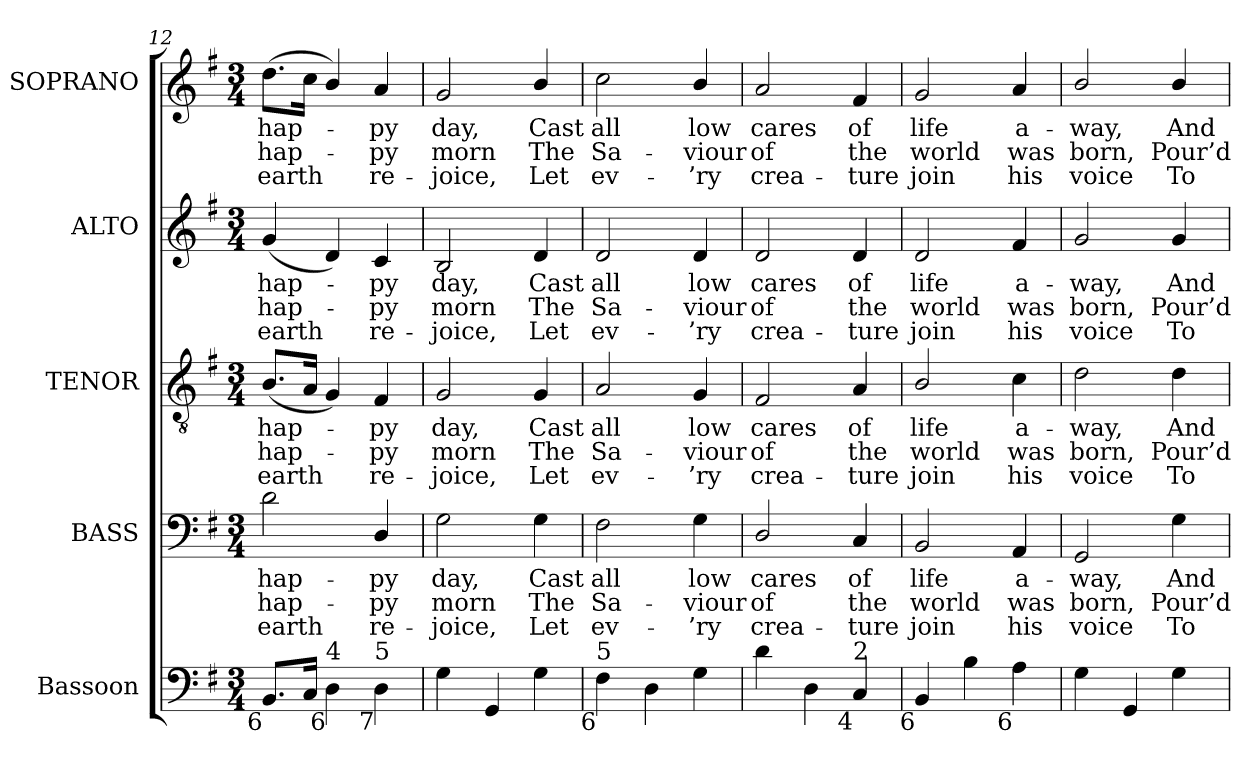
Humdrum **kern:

**kern	**kern	**text	**text	**text	**kern	**text	**text	**text	**kern	**text	**text	**text	**kern	**text	**text	**text
*part5	*part4	*part4	*part4	*part4	*part3	*part3	*part3	*part3	*part2	*part2	*part2	*part2	*part1	*part1	*part1	*part1
*staff5	*staff4	*staff4	*staff4	*staff4	*staff3	*staff3	*staff3	*staff3	*staff2	*staff2	*staff2	*staff2	*staff1	*staff1	*staff1	*staff1
*I"Bassoon	*I"BASS	*	*	*	*I"TENOR	*	*	*	*I"ALTO	*	*	*	*I"SOPRANO	*	*	*
*I'Bsn.	*I'B.	*	*	*	*I'T.	*	*	*	*I'A.	*	*	*	*I'S.	*	*	*
*clefF4	*clefF4	*	*	*	*clefGv2	*	*	*	*clefG2	*	*	*	*clefG2	*	*	*
*	*	*	*	*	*ITrd7c12	*	*	*	*	*	*	*	*	*	*	*
*k[f#]	*k[f#]	*	*	*	*k[f#]	*	*	*	*k[f#]	*	*	*	*k[f#]	*	*	*
*G:	*G:	*	*	*	*G:	*	*	*	*G:	*	*	*	*G:	*	*	*
*M3/4	*M3/4	*	*	*	*M3/4	*	*	*	*M3/4	*	*	*	*M3/4	*	*	*
=12	=12	=12	=12	=12	=12	=12	=12	=12	=12	=12	=12	=12	=12	=12	=12	=12
!	!	!LO:LY:b:color=#000000	!LO:LY:b:color=#000000	!LO:LY:b:color=#000000	!	!	!	!	!	!	!	!	!	!	!	!
!	!	!	!	!	!	!LO:LY:b:color=#000000	!LO:LY:b:color=#000000	!LO:LY:b:color=#000000	!	!	!	!	!	!	!	!
!	!	!	!	!	!	!	!	!	!	!LO:LY:b:color=#000000	!LO:LY:b:color=#000000	!LO:LY:b:color=#000000	!	!	!	!
!LO:TX:b:rj:t=6	!	!	!	!	!	!	!	!	!	!	!	!	!	!	!	!
!	!	!	!	!	!	!	!	!	!	!	!	!	!	!LO:LY:b:color=#000000	!LO:LY:b:color=#000000	!LO:LY:b:color=#000000
8.BBi/L	2di\	hap-	hap-	earth	(8.BBi/L	hap-	hap-	earth	(4gi/	hap-	hap-	earth	(8.ddi\L	hap-	hap-	earth
16Ci/Jk	.	.	.	.	16AAi/Jk	.	.	.	.	.	.	.	16cci\Jk	.	.	.
!LO:TX:b:rj:t=6	!	!	!	!	!	!	!	!	!	!	!	!	!	!	!	!
!LO:TX:t=4	!	!	!	!	!	!	!	!	!	!	!	!	!	!	!	!
4Di\	.	.	.	.	4GGi/)	.	.	.	4di/)	.	.	.	4bi/)	.	.	.
!	!	!LO:LY:b:color=#000000	!LO:LY:b:color=#000000	!LO:LY:b:color=#000000	!	!	!	!	!	!	!	!	!	!	!	!
!	!	!	!	!	!	!LO:LY:b:color=#000000	!LO:LY:b:color=#000000	!LO:LY:b:color=#000000	!	!	!	!	!	!	!	!
!	!	!	!	!	!	!	!	!	!	!LO:LY:b:color=#000000	!LO:LY:b:color=#000000	!LO:LY:b:color=#000000	!	!	!	!
!LO:TX:b:rj:t=7	!	!	!	!	!	!	!	!	!	!	!	!	!	!	!	!
!LO:TX:t=5	!	!	!	!	!	!	!	!	!	!	!	!	!	!	!	!
!	!	!	!	!	!	!	!	!	!	!	!	!	!	!LO:LY:b:color=#000000	!LO:LY:b:color=#000000	!LO:LY:b:color=#000000
4Di\	4Di/	-py	-py	re-	4FF#i/	-py	-py	re-	4ci/	-py	-py	re-	4ai/	-py	-py	re-
=13	=13	=13	=13	=13	=13	=13	=13	=13	=13	=13	=13	=13	=13	=13	=13	=13
!	!	!LO:LY:b:color=#000000	!LO:LY:b:color=#000000	!LO:LY:b:color=#000000	!	!	!	!	!	!	!	!	!	!	!	!
!	!	!	!	!	!	!LO:LY:b:color=#000000	!LO:LY:b:color=#000000	!LO:LY:b:color=#000000	!	!	!	!	!	!	!	!
!	!	!	!	!	!	!	!	!	!	!LO:LY:b:color=#000000	!LO:LY:b:color=#000000	!LO:LY:b:color=#000000	!	!	!	!
!	!	!	!	!	!	!	!	!	!	!	!	!	!	!LO:LY:b:color=#000000	!LO:LY:b:color=#000000	!LO:LY:b:color=#000000
4Gi\	2Gi\	day,	morn	-joice,	2GGi/	day,	morn	-joice,	2Bi/	day,	morn	-joice,	2gi/	day,	morn	-joice,
4GGi/	.	.	.	.	.	.	.	.	.	.	.	.	.	.	.	.
!	!	!LO:LY:b:color=#000000	!LO:LY:b:color=#000000	!LO:LY:b:color=#000000	!	!	!	!	!	!	!	!	!	!	!	!
!	!	!	!	!	!	!LO:LY:b:color=#000000	!LO:LY:b:color=#000000	!LO:LY:b:color=#000000	!	!	!	!	!	!	!	!
!	!	!	!	!	!	!	!	!	!	!LO:LY:b:color=#000000	!LO:LY:b:color=#000000	!LO:LY:b:color=#000000	!	!	!	!
!	!	!	!	!	!	!	!	!	!	!	!	!	!	!LO:LY:b:color=#000000	!LO:LY:b:color=#000000	!LO:LY:b:color=#000000
4Gi\	4Gi\	Cast	The	Let	4GGi/	Cast	The	Let	4di/	Cast	The	Let	4bi/	Cast	The	Let
=14	=14	=14	=14	=14	=14	=14	=14	=14	=14	=14	=14	=14	=14	=14	=14	=14
!	!	!LO:LY:b:color=#000000	!LO:LY:b:color=#000000	!LO:LY:b:color=#000000	!	!	!	!	!	!	!	!	!	!	!	!
!	!	!	!	!	!	!LO:LY:b:color=#000000	!LO:LY:b:color=#000000	!LO:LY:b:color=#000000	!	!	!	!	!	!	!	!
!	!	!	!	!	!	!	!	!	!	!LO:LY:b:color=#000000	!LO:LY:b:color=#000000	!LO:LY:b:color=#000000	!	!	!	!
!LO:TX:b:rj:t=6	!	!	!	!	!	!	!	!	!	!	!	!	!	!	!	!
!LO:TX:t=5	!	!	!	!	!	!	!	!	!	!	!	!	!	!	!	!
!	!	!	!	!	!	!	!	!	!	!	!	!	!	!LO:LY:b:color=#000000	!LO:LY:b:color=#000000	!LO:LY:b:color=#000000
4F#i\	2F#i\	all	Sa-	ev-	2AAi/	all	Sa-	ev-	2di/	all	Sa-	ev-	2cci\	all	Sa-	ev-
4Di\	.	.	.	.	.	.	.	.	.	.	.	.	.	.	.	.
!	!	!LO:LY:b:color=#000000	!LO:LY:b:color=#000000	!LO:LY:b:color=#000000	!	!	!	!	!	!	!	!	!	!	!	!
!	!	!	!	!	!	!LO:LY:b:color=#000000	!LO:LY:b:color=#000000	!LO:LY:b:color=#000000	!	!	!	!	!	!	!	!
!	!	!	!	!	!	!	!	!	!	!LO:LY:b:color=#000000	!LO:LY:b:color=#000000	!LO:LY:b:color=#000000	!	!	!	!
!	!	!	!	!	!	!	!	!	!	!	!	!	!	!LO:LY:b:color=#000000	!LO:LY:b:color=#000000	!LO:LY:b:color=#000000
4Gi\	4Gi\	low	-viour	-’ry	4GGi/	low	-viour	-’ry	4di/	low	-viour	-’ry	4bi/	low	-viour	-’ry
=15	=15	=15	=15	=15	=15	=15	=15	=15	=15	=15	=15	=15	=15	=15	=15	=15
!	!	!LO:LY:b:color=#000000	!LO:LY:b:color=#000000	!LO:LY:b:color=#000000	!	!	!	!	!	!	!	!	!	!	!	!
!	!	!	!	!	!	!LO:LY:b:color=#000000	!LO:LY:b:color=#000000	!LO:LY:b:color=#000000	!	!	!	!	!	!	!	!
!	!	!	!	!	!	!	!	!	!	!LO:LY:b:color=#000000	!LO:LY:b:color=#000000	!LO:LY:b:color=#000000	!	!	!	!
!	!	!	!	!	!	!	!	!	!	!	!	!	!	!LO:LY:b:color=#000000	!LO:LY:b:color=#000000	!LO:LY:b:color=#000000
4di\	2Di/	cares	of	crea-	2FF#i/	cares	of	crea-	2di/	cares	of	crea-	2ai/	cares	of	crea-
4Di\	.	.	.	.	.	.	.	.	.	.	.	.	.	.	.	.
!	!	!LO:LY:b:color=#000000	!LO:LY:b:color=#000000	!LO:LY:b:color=#000000	!	!	!	!	!	!	!	!	!	!	!	!
!	!	!	!	!	!	!LO:LY:b:color=#000000	!LO:LY:b:color=#000000	!LO:LY:b:color=#000000	!	!	!	!	!	!	!	!
!	!	!	!	!	!	!	!	!	!	!LO:LY:b:color=#000000	!LO:LY:b:color=#000000	!LO:LY:b:color=#000000	!	!	!	!
!LO:TX:b:rj:t=4	!	!	!	!	!	!	!	!	!	!	!	!	!	!	!	!
!LO:TX:t=2	!	!	!	!	!	!	!	!	!	!	!	!	!	!	!	!
!	!	!	!	!	!	!	!	!	!	!	!	!	!	!LO:LY:b:color=#000000	!LO:LY:b:color=#000000	!LO:LY:b:color=#000000
4Ci/	4Ci/	of	the	-ture	4AAi/	of	the	-ture	4di/	of	the	-ture	4f#i/	of	the	-ture
=16	=16	=16	=16	=16	=16	=16	=16	=16	=16	=16	=16	=16	=16	=16	=16	=16
!	!	!LO:LY:b:color=#000000	!LO:LY:b:color=#000000	!LO:LY:b:color=#000000	!	!	!	!	!	!	!	!	!	!	!	!
!	!	!	!	!	!	!LO:LY:b:color=#000000	!LO:LY:b:color=#000000	!LO:LY:b:color=#000000	!	!	!	!	!	!	!	!
!	!	!	!	!	!	!	!	!	!	!LO:LY:b:color=#000000	!LO:LY:b:color=#000000	!LO:LY:b:color=#000000	!	!	!	!
!LO:TX:b:rj:t=6	!	!	!	!	!	!	!	!	!	!	!	!	!	!	!	!
!	!	!	!	!	!	!	!	!	!	!	!	!	!	!LO:LY:b:color=#000000	!LO:LY:b:color=#000000	!LO:LY:b:color=#000000
4BBi/	2BBi/	life	world	join	2BBi/	life	world	join	2di/	life	world	join	2gi/	life	world	join
4Bi\	.	.	.	.	.	.	.	.	.	.	.	.	.	.	.	.
!	!	!LO:LY:b:color=#000000	!LO:LY:b:color=#000000	!LO:LY:b:color=#000000	!	!	!	!	!	!	!	!	!	!	!	!
!	!	!	!	!	!	!LO:LY:b:color=#000000	!LO:LY:b:color=#000000	!LO:LY:b:color=#000000	!	!	!	!	!	!	!	!
!	!	!	!	!	!	!	!	!	!	!LO:LY:b:color=#000000	!LO:LY:b:color=#000000	!LO:LY:b:color=#000000	!	!	!	!
!LO:TX:b:rj:t=6	!	!	!	!	!	!	!	!	!	!	!	!	!	!	!	!
!	!	!	!	!	!	!	!	!	!	!	!	!	!	!LO:LY:b:color=#000000	!LO:LY:b:color=#000000	!LO:LY:b:color=#000000
4Ai\	4AAi/	a-	was	his	4Ci\	a-	was	his	4f#i/	a-	was	his	4ai/	a-	was	his
=17	=17	=17	=17	=17	=17	=17	=17	=17	=17	=17	=17	=17	=17	=17	=17	=17
!	!	!LO:LY:b:color=#000000	!LO:LY:b:color=#000000	!LO:LY:b:color=#000000	!	!	!	!	!	!	!	!	!	!	!	!
!	!	!	!	!	!	!LO:LY:b:color=#000000	!LO:LY:b:color=#000000	!LO:LY:b:color=#000000	!	!	!	!	!	!	!	!
!	!	!	!	!	!	!	!	!	!	!LO:LY:b:color=#000000	!LO:LY:b:color=#000000	!LO:LY:b:color=#000000	!	!	!	!
!	!	!	!	!	!	!	!	!	!	!	!	!	!	!LO:LY:b:color=#000000	!LO:LY:b:color=#000000	!LO:LY:b:color=#000000
4Gi\	2GGi/	-way,	born,	voice	2Di\	-way,	born,	voice	2gi/	-way,	born,	voice	2bi/	-way,	born,	voice
4GGi/	.	.	.	.	.	.	.	.	.	.	.	.	.	.	.	.
!	!	!LO:LY:b:color=#000000	!LO:LY:b:color=#000000	!LO:LY:b:color=#000000	!	!	!	!	!	!	!	!	!	!	!	!
!	!	!	!	!	!	!LO:LY:b:color=#000000	!LO:LY:b:color=#000000	!LO:LY:b:color=#000000	!	!	!	!	!	!	!	!
!	!	!	!	!	!	!	!	!	!	!LO:LY:b:color=#000000	!LO:LY:b:color=#000000	!LO:LY:b:color=#000000	!	!	!	!
!	!	!	!	!	!	!	!	!	!	!	!	!	!	!LO:LY:b:color=#000000	!LO:LY:b:color=#000000	!LO:LY:b:color=#000000
4Gi\	4Gi\	And	Pour’d	To	4Di\	And	Pour’d	To	4gi/	And	Pour’d	To	4bi/	And	Pour’d	To
=	=	=	=	=	=	=	=	=	=	=	=	=	=	=	=	=
*-	*-	*-	*-	*-	*-	*-	*-	*-	*-	*-	*-	*-	*-	*-	*-	*-
